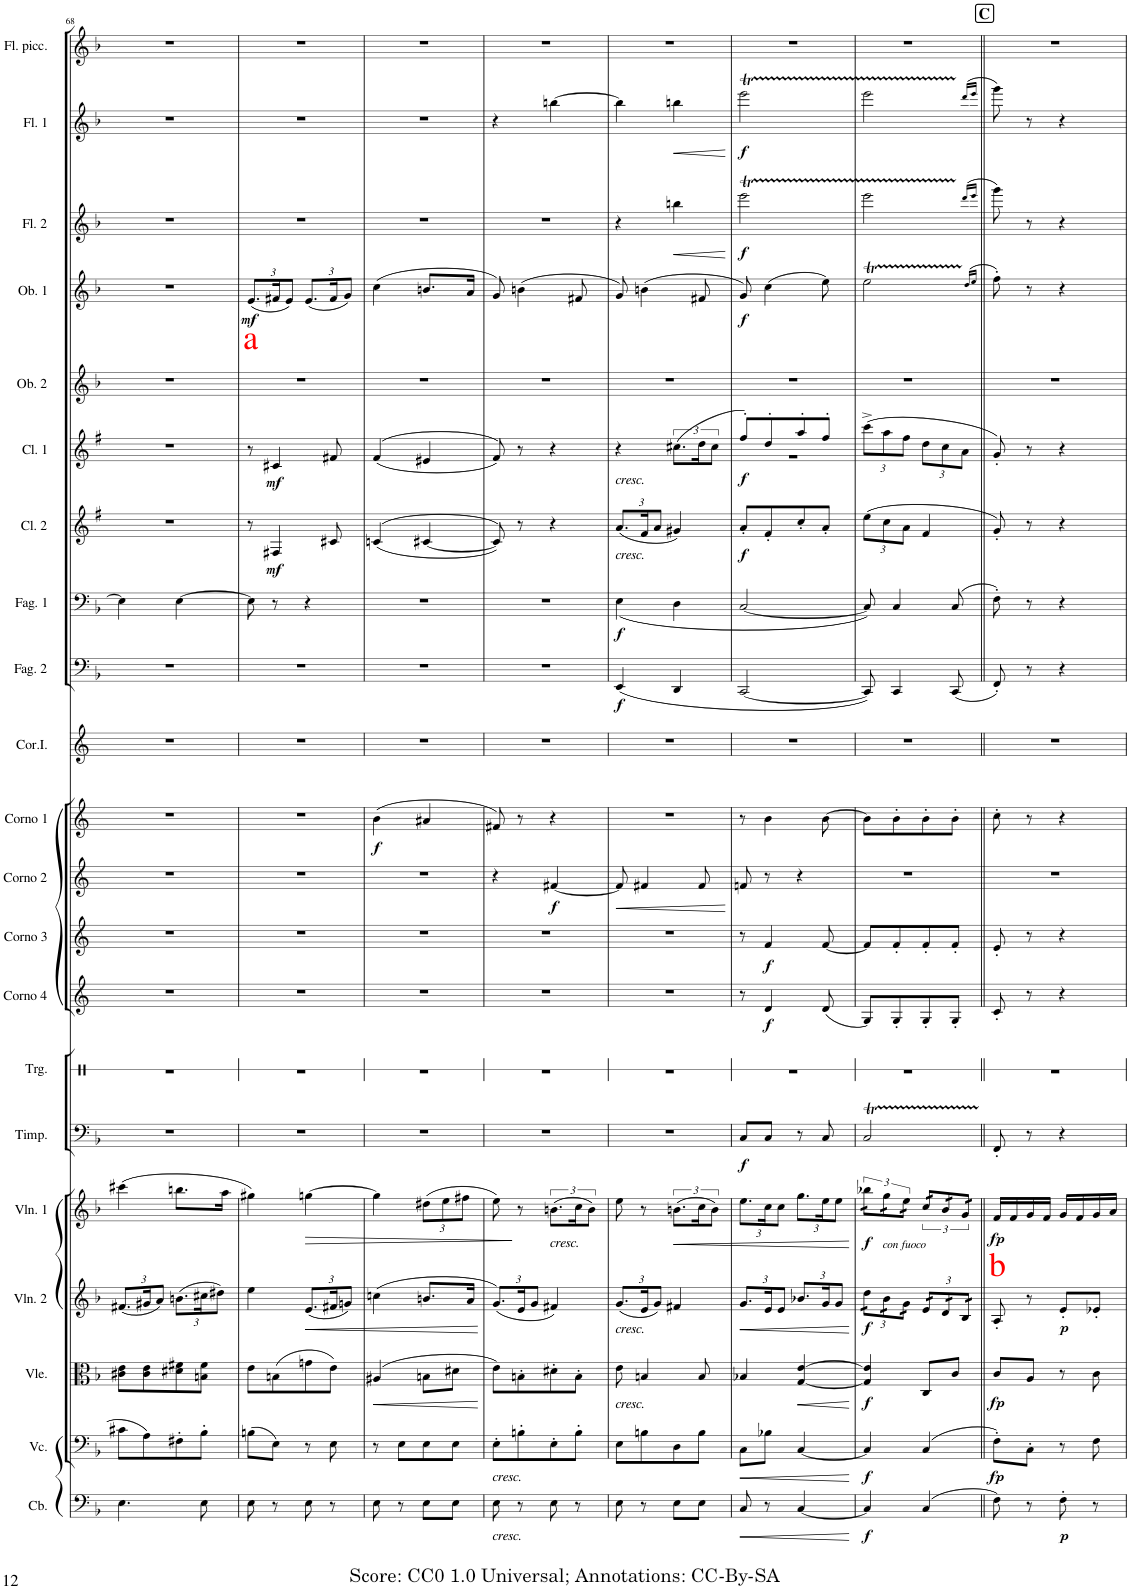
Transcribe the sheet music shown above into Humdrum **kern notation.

**kern	**dynam	**kern	**dynam	**kern	**dynam	**kern	**dynam	**kern	**text	**dynam	**kern	**dynam	**kern	**kern	**dynam	**kern	**dynam	**kern	**dynam	**kern	**dynam	**kern	**kern	**dynam	**kern	**dynam	**kern	**dynam	**kern	**dynam	**kern	**kern	**text	**dynam	**kern	**dynam	**kern	**dynam	**kern
*part21	*part21	*part20	*part20	*part19	*part19	*part18	*part18	*part17	*part17	*part17	*part16	*part16	*part15	*part14	*part14	*part13	*part13	*part12	*part12	*part11	*part11	*part10	*part9	*part9	*part8	*part8	*part7	*part7	*part6	*part6	*part5	*part4	*part4	*part4	*part3	*part3	*part2	*part2	*part1
*staff21	*staff21	*staff20	*staff20	*staff19	*staff19	*staff18	*staff18	*staff17	*staff17	*staff17	*staff16	*staff16	*staff15	*staff14	*staff14	*staff13	*staff13	*staff12	*staff12	*staff11	*staff11	*staff10	*staff9	*staff9	*staff8	*staff8	*staff7	*staff7	*staff6	*staff6	*staff5	*staff4	*staff4	*staff4	*staff3	*staff3	*staff2	*staff2	*staff1
*I"Contrabassi	*	*I"Violoncelli	*	*I"Viole	*	*I"Violini 2	*	*I"Violini  1	*	*	*I"Timpani	*	*I"Triangolo	*I"Corno in F 4	*	*I"Corno in F 3	*	*I"Corno in F 2	*	*I"Corno in F 1	*	*I"Corno Inglese	*I"Fagotto 2	*	*I"Fagotto 1	*	*I"Bb Clarinetto 2	*	*I"Bb Clarinetto 1	*	*I"Oboe 2	*I"Oboe 1	*	*	*I"Flauto 2	*	*I"Flauto 1	*	*I"Flauto Piccolo
*I'Cb.	*	*I'Vc.	*	*I'Vle.	*	*I'Vln. 2	*	*I'Vln. 1	*	*	*I'Timp.	*	*I'Trg.	*I'Corno 4	*	*I'Corno 3	*	*I'Corno 2	*	*I'Corno 1	*	*I'Cor.I.	*I'Fag. 2	*	*I'Fag. 1	*	*I'Cl. 2	*	*I'Cl. 1	*	*I'Ob. 2	*I'Ob. 1	*	*	*I'Fl. 2	*	*I'Fl. 1	*	*I'Fl. picc.
!!LO:PB:g=z
*clefF4	*	*clefF4	*	*clefC3	*	*clefG2	*	*clefG2	*	*	*clefF4	*	*clefX	*clefG2	*	*clefG2	*	*clefG2	*	*clefG2	*	*clefG2	*clefF4	*	*clefF4	*	*clefG2	*	*clefG2	*	*clefG2	*clefG2	*	*	*clefG2	*	*clefG2	*	*clefG2
*Trd7c12	*	*	*	*	*	*	*	*	*	*	*	*	*	*Trd4c7	*	*Trd4c7	*	*Trd4c7	*	*Trd4c7	*	*Trd4c7	*	*	*	*	*Trd1c2	*	*Trd1c2	*	*	*	*	*	*	*	*	*	*Trd-7c-12
*k[b-]	*	*k[b-]	*	*k[b-]	*	*k[b-]	*	*k[b-]	*	*	*k[b-]	*	*k[]	*k[]	*	*k[]	*	*k[]	*	*k[]	*	*k[]	*k[b-]	*	*k[b-]	*	*k[f#]	*	*k[f#]	*	*k[b-]	*k[b-]	*	*	*k[b-]	*	*k[b-]	*	*k[b-]
*M2/4	*	*M2/4	*	*M2/4	*	*M2/4	*	*M2/4	*	*	*M2/4	*	*M2/4	*M2/4	*	*M2/4	*	*M2/4	*	*M2/4	*	*M2/4	*M2/4	*	*M2/4	*	*M2/4	*	*M2/4	*	*M2/4	*M2/4	*	*	*M2/4	*	*M2/4	*	*M2/4
*	*	*	*	*	*	*Xbrackettup	*	*	*	*	*	*	*	*	*	*	*	*	*	*	*	*	*	*	*	*	*	*	*	*	*	*	*	*	*	*	*	*	*
=68	=68	=68	=68	=68	=68	=68	=68	=68	=68	=68	=68	=68	=68	=68	=68	=68	=68	=68	=68	=68	=68	=68	=68	=68	=68	=68	=68	=68	=68	=68	=68	=68	=68	=68	=68	=68	=68	=68	=68
4.E\	.	8c#X\L	.	8c#X\ 8e\L	.	(12.f#X/L	.	(4ccc#X\	.	.	2r	.	2r	2r	.	2r	.	2r	.	2r	.	2r	2r	.	4E\]	.	2r	.	2r	.	2r	2r	.	.	2r	.	2r	.	2r
.	.	8A\	.	8c#\ 8e\	.	24g#X/K	.	.	.	.	.	.	.	.	.	.	.	.	.	.	.	.	.	.	.	.	.	.	.	.	.	.	.	.	.	.	.	.	.
.	.	.	.	.	.	12a/J)	.	.	.	.	.	.	.	.	.	.	.	.	.	.	.	.	.	.	.	.	.	.	.	.	.	.	.	.	.	.	.	.	.
.	.	8F#X'\	.	8d#X\ 8f#X\	.	(12.bn\L	.	8.bbn\L	.	.	.	.	.	.	.	.	.	.	.	.	.	.	.	.	[4E\	.	.	.	.	.	.	.	.	.	.	.	.	.	.
8E\	.	8B-'\J	.	8Bn\ 8f#\J	.	24cc#X\K	.	.	.	.	.	.	.	.	.	.	.	.	.	.	.	.	.	.	.	.	.	.	.	.	.	.	.	.	.	.	.	.	.
.	.	.	.	.	.	12dd#X\J)	.	.	.	.	.	.	.	.	.	.	.	.	.	.	.	.	.	.	.	.	.	.	.	.	.	.	.	.	.	.	.	.	.
.	.	.	.	.	.	.	.	16aa\Jk	.	.	.	.	.	.	.	.	.	.	.	.	.	.	.	.	.	.	.	.	.	.	.	.	.	.	.	.	.	.	.
=69	=69	=69	=69	=69	=69	=69	=69	=69	=69	=69	=69	=69	=69	=69	=69	=69	=69	=69	=69	=69	=69	=69	=69	=69	=69	=69	=69	=69	=69	=69	=69	=69	=69	=69	=69	=69	=69	=69	=69
*	*	*	*	*	*	*	*	*	*	*	*	*	*	*	*	*	*	*	*	*	*	*	*	*	*	*	*	*	*	*	*	*Xbrackettup	*	*	*	*	*	*	*
!	!	!	!	!	!	!	!	!	!	!	!	!	!	!	!	!	!	!	!	!	!	!	!	!	!	!	!	!	!	!	!	!	!LO:LY:b:color=#FF0000	!LO:DY:b	!	!	!	!	!
8E\	.	(8Bn\L	.	8e\L	.	4ee\	.	4gg#X\)	.	.	2r	.	2r	2r	.	2r	.	2r	.	2r	.	2r	2r	.	8E\]	.	8r	.	8r	.	2r	(12.e/L	a	mf	2r	.	2r	.	2r
!	!	!	!	!	!	!	!	!	!	!	!	!	!	!	!	!	!	!	!	!	!	!	!	!	!	!	!	!LO:DY:b	!	!LO:DY:b	!	!	!	!	!	!	!	!	!
8r	.	8E\J)	.	(8Bn\	.	.	.	.	.	.	.	.	.	.	.	.	.	.	.	.	.	.	.	.	8r	.	4F#X/	mf	4c#X/	mf	.	24f#X/K	.	.	.	.	.	.	.
.	.	.	.	.	.	.	.	.	.	.	.	.	.	.	.	.	.	.	.	.	.	.	.	.	.	.	.	.	.	.	.	12e/J)	.	.	.	.	.	.	.
!	!	!	!	!	!	!	!LO:HP:b	!	!	!LO:HP:b	!	!	!	!	!	!	!	!	!	!	!	!	!	!	!	!	!	!	!	!	!	!	!	!	!	!	!	!	!
8E\	.	8r	.	8gn\	.	(12.e/L	<	[4ggn\	.	>	.	.	.	.	.	.	.	.	.	.	.	.	.	.	4r	.	.	.	.	.	.	(12.e/L	.	.	.	.	.	.	.
8r	.	8E\	.	8e\J)	.	24f#X/K	.	.	.	.	.	.	.	.	.	.	.	.	.	.	.	.	.	.	.	.	8c#X/	.	8f#X/	.	.	24f#/K	.	.	.	.	.	.	.
.	.	.	.	.	.	12gn/J)	.	.	.	.	.	.	.	.	.	.	.	.	.	.	.	.	.	.	.	.	.	.	.	.	.	12g/J)	.	.	.	.	.	.	.
=70	=70	=70	=70	=70	=70	=70	=70	=70	=70	=70	=70	=70	=70	=70	=70	=70	=70	=70	=70	=70	=70	=70	=70	=70	=70	=70	=70	=70	=70	=70	=70	=70	=70	=70	=70	=70	=70	=70	=70
!	!	!	!	!	!LO:HP:b	!	!	!	!	!	!	!	!	!	!	!	!	!	!	!	!LO:DY:b	!	!	!	!	!	!	!	!	!	!	!	!	!	!	!	!	!	!
8E\	.	8r	.	(4A#X/	<	(4ccn\	.	4gg\]	.	.	2r	.	2r	2r	.	2r	.	2r	.	(4b\	f	2r	2r	.	2r	.	(>(4cn/	.	(>(4f#/	.	2r	(4cc\	.	.	2r	.	2r	.	2r
8r	.	8E\L	.	.	.	.	.	.	.	.	.	.	.	.	.	.	.	.	.	.	.	.	.	.	.	.	.	.	.	.	.	.	.	.	.	.	.	.	.
*	*	*	*	*	*	*	*	*Xbrackettup	*	*	*	*	*	*	*	*	*	*	*	*	*	*	*	*	*	*	*	*	*	*	*	*	*	*	*	*	*	*	*
8E\L	.	8E\	.	8Bn\L	.	8.bn/L	.	(12dd#X\L	.	.	.	.	.	.	.	.	.	.	.	4a#X/	.	.	.	.	.	.	[4c#X/	.	4e#X/	.	.	8.bn/L	.	.	.	.	.	.	.
.	.	.	.	.	.	.	.	12ee\	.	.	.	.	.	.	.	.	.	.	.	.	.	.	.	.	.	.	.	.	.	.	.	.	.	.	.	.	.	.	.
8E\J	.	8E\J	.	8d#X\J	.	.	.	.	.	.	.	.	.	.	.	.	.	.	.	.	.	.	.	.	.	.	.	.	.	.	.	.	.	.	.	.	.	.	.
.	.	.	.	.	.	.	.	12ff#X\J	.	.	.	.	.	.	.	.	.	.	.	.	.	.	.	.	.	.	.	.	.	.	.	.	.	.	.	.	.	.	.
.	.	.	.	.	.	16a/Jk	.	.	.	.	.	.	.	.	.	.	.	.	.	.	.	.	.	.	.	.	.	.	.	.	.	16a/Jk	.	.	.	.	.	.	.
.	.	.	.	.	[	.	[	.	.	.	.	.	.	.	.	.	.	.	.	.	.	.	.	.	.	.	.	.	.	.	.	.	.	.	.	.	.	.	.
=71	=71	=71	=71	=71	=71	=71	=71	=71	=71	=71	=71	=71	=71	=71	=71	=71	=71	=71	=71	=71	=71	=71	=71	=71	=71	=71	=71	=71	=71	=71	=71	=71	=71	=71	=71	=71	=71	=71	=71
!	!	!LO:TX:b:i:t=cresc.	!	!	!	!	!	!	!	!	!	!	!	!	!	!	!	!	!	!	!	!	!	!	!	!	!	!	!	!	!	!	!	!	!	!	!	!	!
!LO:TX:b:i:t=cresc.	!	!	!	!	!	!	!	!	!	!	!	!	!	!	!	!	!	!	!	!	!	!	!	!	!	!	!	!	!	!	!	!	!	!	!	!	!	!	!
8E\	.	8E'\L	.	8e\L)	.	(12.g/L)	.	8ee\)	.	.	2r	.	2r	2r	.	2r	.	4r	.	8f#X/)	.	2r	2r	.	2r	.	8c#/]))	.	8f#/))	.	2r	8g/)	.	.	2r	.	4r	.	2r
8r	.	8Bn'\	.	8Bn'\	.	24e/K	.	8r	.	]	.	.	.	.	.	.	.	.	.	8r	.	.	.	.	.	.	8r	.	8r	.	.	(4bn\	.	.	.	.	.	.	.
.	.	.	.	.	.	12g/J	.	.	.	.	.	.	.	.	.	.	.	.	.	.	.	.	.	.	.	.	.	.	.	.	.	.	.	.	.	.	.	.	.
*	*	*	*	*	*	*	*	*brackettup	*	*	*	*	*	*	*	*	*	*	*	*	*	*	*	*	*	*	*	*	*	*	*	*	*	*	*	*	*	*	*
!	!	!	!	!	!	!	!	!LO:TX:b:i:t=cresc.	!	!	!	!	!	!	!	!	!	!	!	!	!	!	!	!	!	!	!	!	!	!	!	!	!	!	!	!	!	!	!
!	!	!	!	!	!	!	!	!	!	!	!	!	!	!	!	!	!	!	!LO:DY:b	!	!	!	!	!	!	!	!	!	!	!	!	!	!	!	!	!	!	!	!
8E\	.	8E'\	.	8d#X'\	.	4f#X/)	.	(12.bn\L	.	.	.	.	.	.	.	.	.	[4f#X/	f	4r	.	.	.	.	.	.	4r	.	4r	.	.	.	.	.	.	.	[4bbn\	.	.
8r	.	8B'\J	.	8B'\J	.	.	.	24cc\K	.	.	.	.	.	.	.	.	.	.	.	.	.	.	.	.	.	.	.	.	.	.	.	8f#X/	.	.	.	.	.	.	.
.	.	.	.	.	.	.	.	12b\J)	.	.	.	.	.	.	.	.	.	.	.	.	.	.	.	.	.	.	.	.	.	.	.	.	.	.	.	.	.	.	.
=72	=72	=72	=72	=72	=72	=72	=72	=72	=72	=72	=72	=72	=72	=72	=72	=72	=72	=72	=72	=72	=72	=72	=72	=72	=72	=72	=72	=72	=72	=72	=72	=72	=72	=72	=72	=72	=72	=72	=72
!	!	!	!	!	!	!	!	!	!	!	!	!	!	!	!	!	!	!	!LO:HP:b	!	!	!	!	!	!	!	!	!	!	!	!	!	!	!	!	!	!	!	!
*	*	*	*	*	*	*	*	*	*	*	*	*	*	*	*	*	*	*	*	*	*	*	*	*	*	*	*Xbrackettup	*	*	*	*	*	*	*	*	*	*	*	*
*	*	*	*	*	*	*	*	*	*	*	*	*	*	*	*	*	*	*	*	*	*	*	*	*	*	*	*	*	*	*	*	*	*	*	*^	*	*^	*	*
!	!	!	!	!	!	!	!	!	!	!	!	!	!	!	!	!	!	!	!	!	!	!	!	!	!	!	!	!	!LO:TX:b:i:t=cresc.	!	!	!	!	!	!	!	!	!	!	!	!
!	!	!	!	!	!	!	!	!	!	!	!	!	!	!	!	!	!	!	!	!	!	!	!	!	!	!	!LO:TX:b:i:t=cresc.	!	!	!	!	!	!	!	!	!	!	!	!	!	!
!	!	!	!	!	!	!LO:TX:b:i:t=cresc.	!	!	!	!	!	!	!	!	!	!	!	!	!	!	!	!	!	!	!	!	!	!	!	!	!	!	!	!	!	!	!	!	!	!	!
!	!	!	!	!LO:TX:b:i:t=cresc.	!	!	!	!	!	!	!	!	!	!	!	!	!	!	!	!	!	!	!	!	!	!	!	!	!	!	!	!	!	!	!	!	!	!	!	!	!
!	!	!	!	!	!	!	!	!	!	!	!	!	!	!	!	!	!	!	!	!	!	!	!	!LO:DY:b	!	!LO:DY:b	!	!	!	!	!	!	!	!	!	!	!	!	!	!	!
8E\	.	8E\L	.	8e\	.	(12.g/L	.	8ee\	.	.	2r	.	2r	2r	.	2r	.	8f#/]	<	2r	.	2r	(<4EE/	f	(<4E\	f	(12.a/L	.	4r	.	2r	8g/)	.	.	4r	4ryy	.	4bb\]	4ryy	.	2r
8r	.	8Bn\	.	4Bn/	.	24e/K	.	8r	.	.	.	.	.	.	.	.	.	4f#X/	.	.	.	.	.	.	.	.	24f#/K	.	.	.	.	(4bn\	.	.	.	.	.	.	.	.	.
.	.	.	.	.	.	12g/J)	.	.	.	.	.	.	.	.	.	.	.	.	.	.	.	.	.	.	.	.	12a/J	.	.	.	.	.	.	.	.	.	.	.	.	.	.
!	!	!	!	!	!	!	!	!	!	!LO:HP:b	!	!	!	!	!	!	!	!	!	!	!	!	!	!	!	!	!	!	!	!	!	!	!	!	!	!	!LO:HP:b	!	!	!LO:HP:b	!
8E\L	.	8D\	.	.	.	4f#X/	.	(12.bn\L	.	<	.	.	.	.	.	.	.	.	.	.	.	.	4DD/	.	4D\	.	4g#X/)	.	(12.cc#X\L	.	.	.	.	.	4bbn\	4ryy	<	4bbn\	4ryy	<	.
8E\J	.	8B\J	.	8B/	.	.	.	24cc\K	.	.	.	.	.	.	.	.	.	8f#/	.	.	.	.	.	.	.	.	.	.	24dd\K	.	.	8f#X/	.	.	.	.	.	.	.	.	.
.	.	.	.	.	.	.	.	12b\J)	.	.	.	.	.	.	.	.	.	.	.	.	.	.	.	.	.	.	.	.	12cc#\J	.	.	.	.	.	.	.	.	.	.	.	.
*	*	*	*	*	*	*	*	*	*	*	*	*	*	*	*	*	*	*	*	*	*	*	*	*	*	*	*	*	*	*	*	*	*	*	*v	*v	*	*	*	*	*
*	*	*	*	*	*	*	*	*	*	*	*	*	*	*	*	*	*	*	*	*	*	*	*	*	*	*	*	*	*	*	*	*	*	*	*	*	*v	*v	*	*
.	.	.	.	.	.	.	.	.	.	.	.	.	.	.	.	.	.	.	[	.	.	.	.	.	.	.	.	.	.	.	.	.	.	.	.	[	.	[	.
=73	=73	=73	=73	=73	=73	=73	=73	=73	=73	=73	=73	=73	=73	=73	=73	=73	=73	=73	=73	=73	=73	=73	=73	=73	=73	=73	=73	=73	=73	=73	=73	=73	=73	=73	=73	=73	=73	=73	=73
!	!LO:HP:b	!	!LO:HP:b	!	!	!	!LO:HP:b	!	!	!	!	!	!	!	!	!	!	!	!	!	!	!	!	!	!	!	!	!	!	!	!	!	!	!	!	!	!	!	!
*	*	*	*	*	*	*	*	*Xbrackettup	*	*	*	*	*	*	*	*	*	*	*	*	*	*	*	*	*	*	*	*	*	*	*	*	*	*	*	*	*	*	*
*	*	*	*	*	*	*	*	*	*	*	*	*	*	*	*	*	*	*	*	*	*	*	*	*	*	*	*	*	*^	*	*	*	*	*	*	*	*	*	*
!	!	!	!	!	!	!	!	!	!	!	!	!LO:DY:b	!	!	!	!	!	!	!	!	!	!	!	!	!	!	!	!LO:DY:b	!	!	!LO:DY:b	!	!	!	!LO:DY:b	!	!LO:DY:b	!	!LO:DY:b	!
8C/	<	8C\L	<	4B-X/	.	12.g/L	<	12.ee\L	.	.	8C/L	f	2r	8r	.	8r	.	8fn/	.	8r	.	2r	[2CC/	.	[2C/	.	8a'/L	f	8ff#'/L)	2r	f	2r	8g/)	.	f	2eeet\	f	2eeet\	f	2r
!	!	!	!	!	!	!	!	!	!	!	!	!	!	!	!LO:DY:b	!	!LO:DY:b	!	!	!	!	!	!	!	!	!	!	!	!	!	!	!	!	!	!	!	!	!	!	!
8r	.	8B-X\J	.	.	.	24e/K	.	24cc\K	.	.	8C/J	.	.	4d/	f	4f/	f	8r	.	4b\	.	.	.	.	.	.	8f#'/	.	8dd'/	.	.	.	(4cc\	.	.	.	.	.	.	.
.	.	.	.	.	.	12e/J	.	12cc\J	.	.	.	.	.	.	.	.	.	.	.	.	.	.	.	.	.	.	.	.	.	.	.	.	.	.	.	.	.	.	.	.
!	!	!	!	!	!LO:HP:b	!	!	!	!	!	!	!	!	!	!	!	!	!	!	!	!	!	!	!	!	!	!	!	!	!	!	!	!	!	!	!	!	!	!	!
[4C/	.	[4C/	.	[4G/ [4e/	<	12.b-X/L	.	12.gg\L	.	.	8r	.	.	.	.	.	.	4r	.	.	.	.	.	.	.	.	8cc'/	.	8aa'/	.	.	.	.	.	.	.	.	.	.	.
.	.	.	.	.	.	24g/K	.	24ee\K	.	.	8C/	.	.	(8d/	.	[8f/	.	.	.	[8b\	.	.	.	.	.	.	8a'/J	.	8ff#'/J	.	.	.	8ee\)	.	.	.	.	.	.	.
.	.	.	.	.	.	12g/J	.	12ee\J	.	.	.	.	.	.	.	.	.	.	.	.	.	.	.	.	.	.	.	.	.	.	.	.	.	.	.	.	.	.	.	.
*	*	*	*	*	*	*	*	*	*	*	*	*	*	*	*	*	*	*	*	*	*	*	*	*	*	*	*	*	*v	*v	*	*	*	*	*	*	*	*	*	*
.	[	.	[	.	[	.	[	.	.	[	.	.	.	.	.	.	.	.	.	.	.	.	.	.	.	.	.	.	.	.	.	.	.	.	.	.	.	.	.
=74	=74	=74	=74	=74	=74	=74	=74	=74	=74	=74	=74	=74	=74	=74	=74	=74	=74	=74	=74	=74	=74	=74	=74	=74	=74	=74	=74	=74	=74	=74	=74	=74	=74	=74	=74	=74	=74	=74	=74
*	*	*	*	*	*	*	*	*brackettup	*	*	*	*	*	*	*	*	*	*	*	*	*	*	*	*	*	*	*	*	*Xbrackettup	*	*	*	*	*	*	*	*	*	*
!	!LO:DY:b	!	!LO:DY:b	!	!LO:DY:b	!	!LO:DY:b	!	!	!LO:DY:b	!	!	!	!	!	!	!	!	!	!	!	!	!	!	!	!	!	!	!	!	!	!	!	!	!	!	!	!	!
*	*	*	*	*	*	*tremolo	*	*	*	*	*	*	*	*	*	*	*	*	*	*	*	*	*	*	*	*	*	*	*	*	*	*	*	*	*	*	*	*	*
*	*	*	*	*	*	*	*	*tremolo	*	*	*	*	*	*	*	*	*	*	*	*	*	*	*	*	*	*	*	*	*	*	*	*	*	*	*	*	*	*	*
4C/]	f	4C/]	f	4G/] 4e/]	f	24dd\LL	f	24bb-X\LL	.	f	2CT/	.	2r	8G/L)	.	8f/L]	.	2r	.	8b\L]	.	2r	8CC/])	.	8C/])	.	(12ee\L	.	(12ccc^\L	.	2r	2eet\	.	.	2eeeTTT\	.	2eeeTTT\	.	2r
.	.	.	.	.	.	24dd\	.	24bb-X\	.	.	.	.	.	.	.	.	.	.	.	.	.	.	.	.	.	.	.	.	.	.	.	.	.	.	.	.	.	.	.
!	!	!	!	!	!	!	!	!LO:TX:b:i:t=con fuoco	!	!	!	!	!	!	!	!	!	!	!	!	!	!	!	!	!	!	!	!	!	!	!	!	!	!	!	!	!	!	!
.	.	.	.	.	.	24b-\	.	24gg\	.	.	.	.	.	.	.	.	.	.	.	.	.	.	.	.	.	.	12cc\	.	12aa\	.	.	.	.	.	.	.	.	.	.
.	.	.	.	.	.	24b-\	.	24gg\	.	.	.	.	.	8G'/	.	8f'/	.	.	.	8b'\	.	.	4CC/	.	4C/	.	.	.	.	.	.	.	.	.	.	.	.	.	.
.	.	.	.	.	.	24g\	.	24ee\	.	.	.	.	.	.	.	.	.	.	.	.	.	.	.	.	.	.	12a\J	.	12ff#\J	.	.	.	.	.	.	.	.	.	.
.	.	.	.	.	.	24g\JJ	.	24ee\JJ	.	.	.	.	.	.	.	.	.	.	.	.	.	.	.	.	.	.	.	.	.	.	.	.	.	.	.	.	.	.	.
(>4C/	.	(>4C/	.	8C/L	.	24e/LL	.	24cc/LL	.	.	.	.	.	8G'/	.	8f'/	.	.	.	8b'\	.	.	.	.	.	.	4f#/	.	12dd\L	.	.	.	.	.	.	.	.	.	.
.	.	.	.	.	.	24e/	.	24cc/	.	.	.	.	.	.	.	.	.	.	.	.	.	.	.	.	.	.	.	.	.	.	.	.	.	.	.	.	.	.	.
.	.	.	.	.	.	24d/	.	24b-/	.	.	.	.	.	.	.	.	.	.	.	.	.	.	.	.	.	.	.	.	12cc\	.	.	.	.	.	.	.	.	.	.
.	.	.	.	8c/J	.	24d/	.	24b-/	.	.	.	.	.	8G'/J	.	8f'/J	.	.	.	8b'\J	.	.	(8CC/	.	(8C/	.	.	.	.	.	.	.	.	.	.	.	.	.	.
.	.	.	.	.	.	24B-/	.	24g/	.	.	.	.	.	.	.	.	.	.	.	.	.	.	.	.	.	.	.	.	12a\J	.	.	.	.	.	.	.	.	.	.
.	.	.	.	.	.	24B-/JJ	.	24g/JJ	.	.	.	.	.	.	.	.	.	.	.	.	.	.	.	.	.	.	.	.	.	.	.	.	.	.	.	.	.	.	.
*	*	*	*	*	*	*	*	*Xtremolo	*	*	*	*	*	*	*	*	*	*	*	*	*	*	*	*	*	*	*	*	*	*	*	*	*	*	*	*	*	*	*
*	*	*	*	*	*	*Xtremolo	*	*	*	*	*	*	*	*	*	*	*	*	*	*	*	*	*	*	*	*	*	*	*	*	*	*	*	*	*	*	*	*	*
.	.	.	.	.	.	.	.	.	.	.	.	.	.	.	.	.	.	.	.	.	.	.	.	.	.	.	.	.	.	.	.	(>16qdd/LL	.	.	(>16qddd/LL	.	(>16qddd/LL	.	.
.	.	.	.	.	.	.	.	.	.	.	.	.	.	.	.	.	.	.	.	.	.	.	.	.	.	.	.	.	.	.	.	16qee/JJ	.	.	16qeee/JJ	.	16qeee/JJ	.	.
!!LO:REH:place=s1:a:B:cj:fs=14:t=C
=75||	=75||	=75||	=75||	=75||	=75||	=75||	=75||	=75||	=75||	=75||	=75||	=75||	=75||	=75||	=75||	=75||	=75||	=75||	=75||	=75||	=75||	=75||	=75||	=75||	=75||	=75||	=75||	=75||	=75||	=75||	=75||	=75||	=75||	=75||	=75||	=75||	=75||	=75||	=75||
!	!	!	!LO:DY:b	!	!LO:DY:b	!	!	!	!LO:LY:b:color=#FF0000	!LO:DY:b	!	!	!	!	!	!	!	!	!	!	!	!	!	!	!	!	!	!	!	!	!	!	!	!	!	!	!	!	!
8F\)	.	8F'\L)	fp	8c/L	fp	8A'/	.	16f/LL	b	fp	8FF'/	.	2r	8c'/	.	8e'/	.	2r	.	8cc'\	.	2r	8FF'/)	.	8F'\)	.	8g'/)	.	8g'/)	.	2r	8ff'\)	.	.	8ggg\)	.	8ggg\)	.	2r
.	.	.	.	.	.	.	.	16f/	.	.	.	.	.	.	.	.	.	.	.	.	.	.	.	.	.	.	.	.	.	.	.	.	.	.	.	.	.	.	.
8r	.	8C'\J	.	8A/J	.	8r	.	16g/	.	.	8r	.	.	8r	.	8r	.	.	.	8r	.	.	8r	.	8r	.	8r	.	8r	.	.	8r	.	.	8r	.	8r	.	.
.	.	.	.	.	.	.	.	16f/JJ	.	.	.	.	.	.	.	.	.	.	.	.	.	.	.	.	.	.	.	.	.	.	.	.	.	.	.	.	.	.	.
!	!LO:DY:b	!	!	!	!	!	!LO:DY:b	!	!	!	!	!	!	!	!	!	!	!	!	!	!	!	!	!	!	!	!	!	!	!	!	!	!	!	!	!	!	!	!
8F'\	p	8r	.	8r	.	8e'/L	p	16g/LL	.	.	4r	.	.	4r	.	4r	.	.	.	4r	.	.	4r	.	4r	.	4r	.	4r	.	.	4r	.	.	4r	.	4r	.	.
.	.	.	.	.	.	.	.	16f/	.	.	.	.	.	.	.	.	.	.	.	.	.	.	.	.	.	.	.	.	.	.	.	.	.	.	.	.	.	.	.
8r	.	8F\	.	8c\	.	8e-X'/J	.	16g/	.	.	.	.	.	.	.	.	.	.	.	.	.	.	.	.	.	.	.	.	.	.	.	.	.	.	.	.	.	.	.
.	.	.	.	.	.	.	.	16a/JJ	.	.	.	.	.	.	.	.	.	.	.	.	.	.	.	.	.	.	.	.	.	.	.	.	.	.	.	.	.	.	.
=	=	=	=	=	=	=	=	=	=	=	=	=	=	=	=	=	=	=	=	=	=	=	=	=	=	=	=	=	=	=	=	=	=	=	=	=	=	=	=
*-	*-	*-	*-	*-	*-	*-	*-	*-	*-	*-	*-	*-	*-	*-	*-	*-	*-	*-	*-	*-	*-	*-	*-	*-	*-	*-	*-	*-	*-	*-	*-	*-	*-	*-	*-	*-	*-	*-	*-
